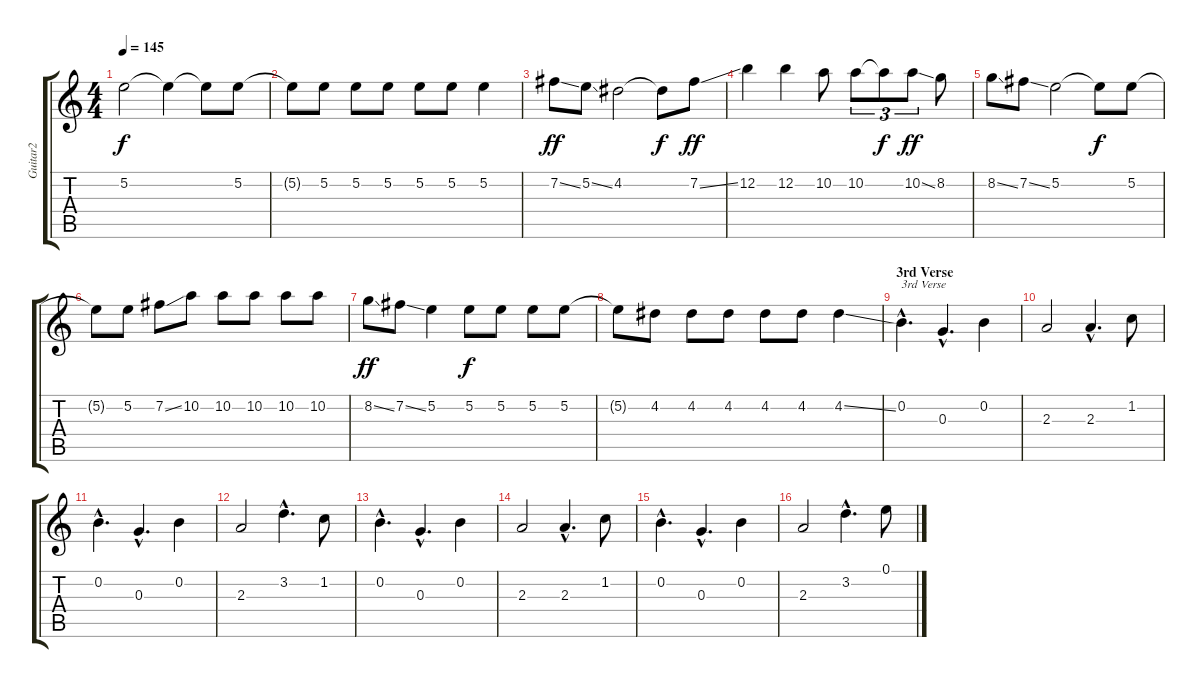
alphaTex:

\track ("Guitar2" "Guitar2") {instrument distortionguitar}
\staff {score tabs}
\tuning (E4 B3 G3 D3 A2 E2) {hide}
\ts (4 4)
\tempo 145
\clef g2
\ks c
5.2.2{dy f} 5.2{t}.4 5.2{t}.8 5.2.8 |
5.2{t}.8 5.2.8 5.2.8 5.2.8 5.2.8 5.2.8 5.2.4 |
7.2{ss}.8{dy ff} 5.2{ss}.8 4.2.2 4.2{t}.8{dy f} 7.2{ss}.8{dy ff} |
12.2.4 12.2.4 10.2.8 10.2.8{tu (3 2)} 10.2{t}.8{tu (3 2) dy f} 10.2{ss}.8{tu (3 2) dy ff} 8.2.8 |
8.2{ss}.8 7.2{ss}.8 5.2.2 5.2{t}.8{dy f} 5.2.8 |
5.2{t}.8 5.2.8 7.2{ss}.8 10.2.8 10.2.8 10.2.8 10.2.8 10.2.8 |
8.2{ss}.8{dy ff} 7.2{ss}.8 5.2.4 5.2.8{dy f} 5.2.8 5.2.8 5.2.8 |
5.2{t}.8 4.2.8 4.2.8 4.2.8 4.2.8 4.2.8 4.2{ss}.4 |
\section ("" "3rd Verse")
0.2{hac}.4{d txt "3rd Verse" volume 5 instrument electricguitarclean} 0.3{hac}.4{d} 0.2.4 |
2.3.2 2.3{hac}.4{d} 1.2.8 |
0.2{hac}.4{d} 0.3{hac}.4{d} 0.2.4 |
2.3.2 3.2{hac}.4{d} 1.2.8 |
0.2{hac}.4{d} 0.3{hac}.4{d} 0.2.4 |
2.3.2 2.3{hac}.4{d} 1.2.8 |
0.2{hac}.4{d} 0.3{hac}.4{d} 0.2.4 |
2.3.2 3.2{hac}.4{d} 0.1.8
